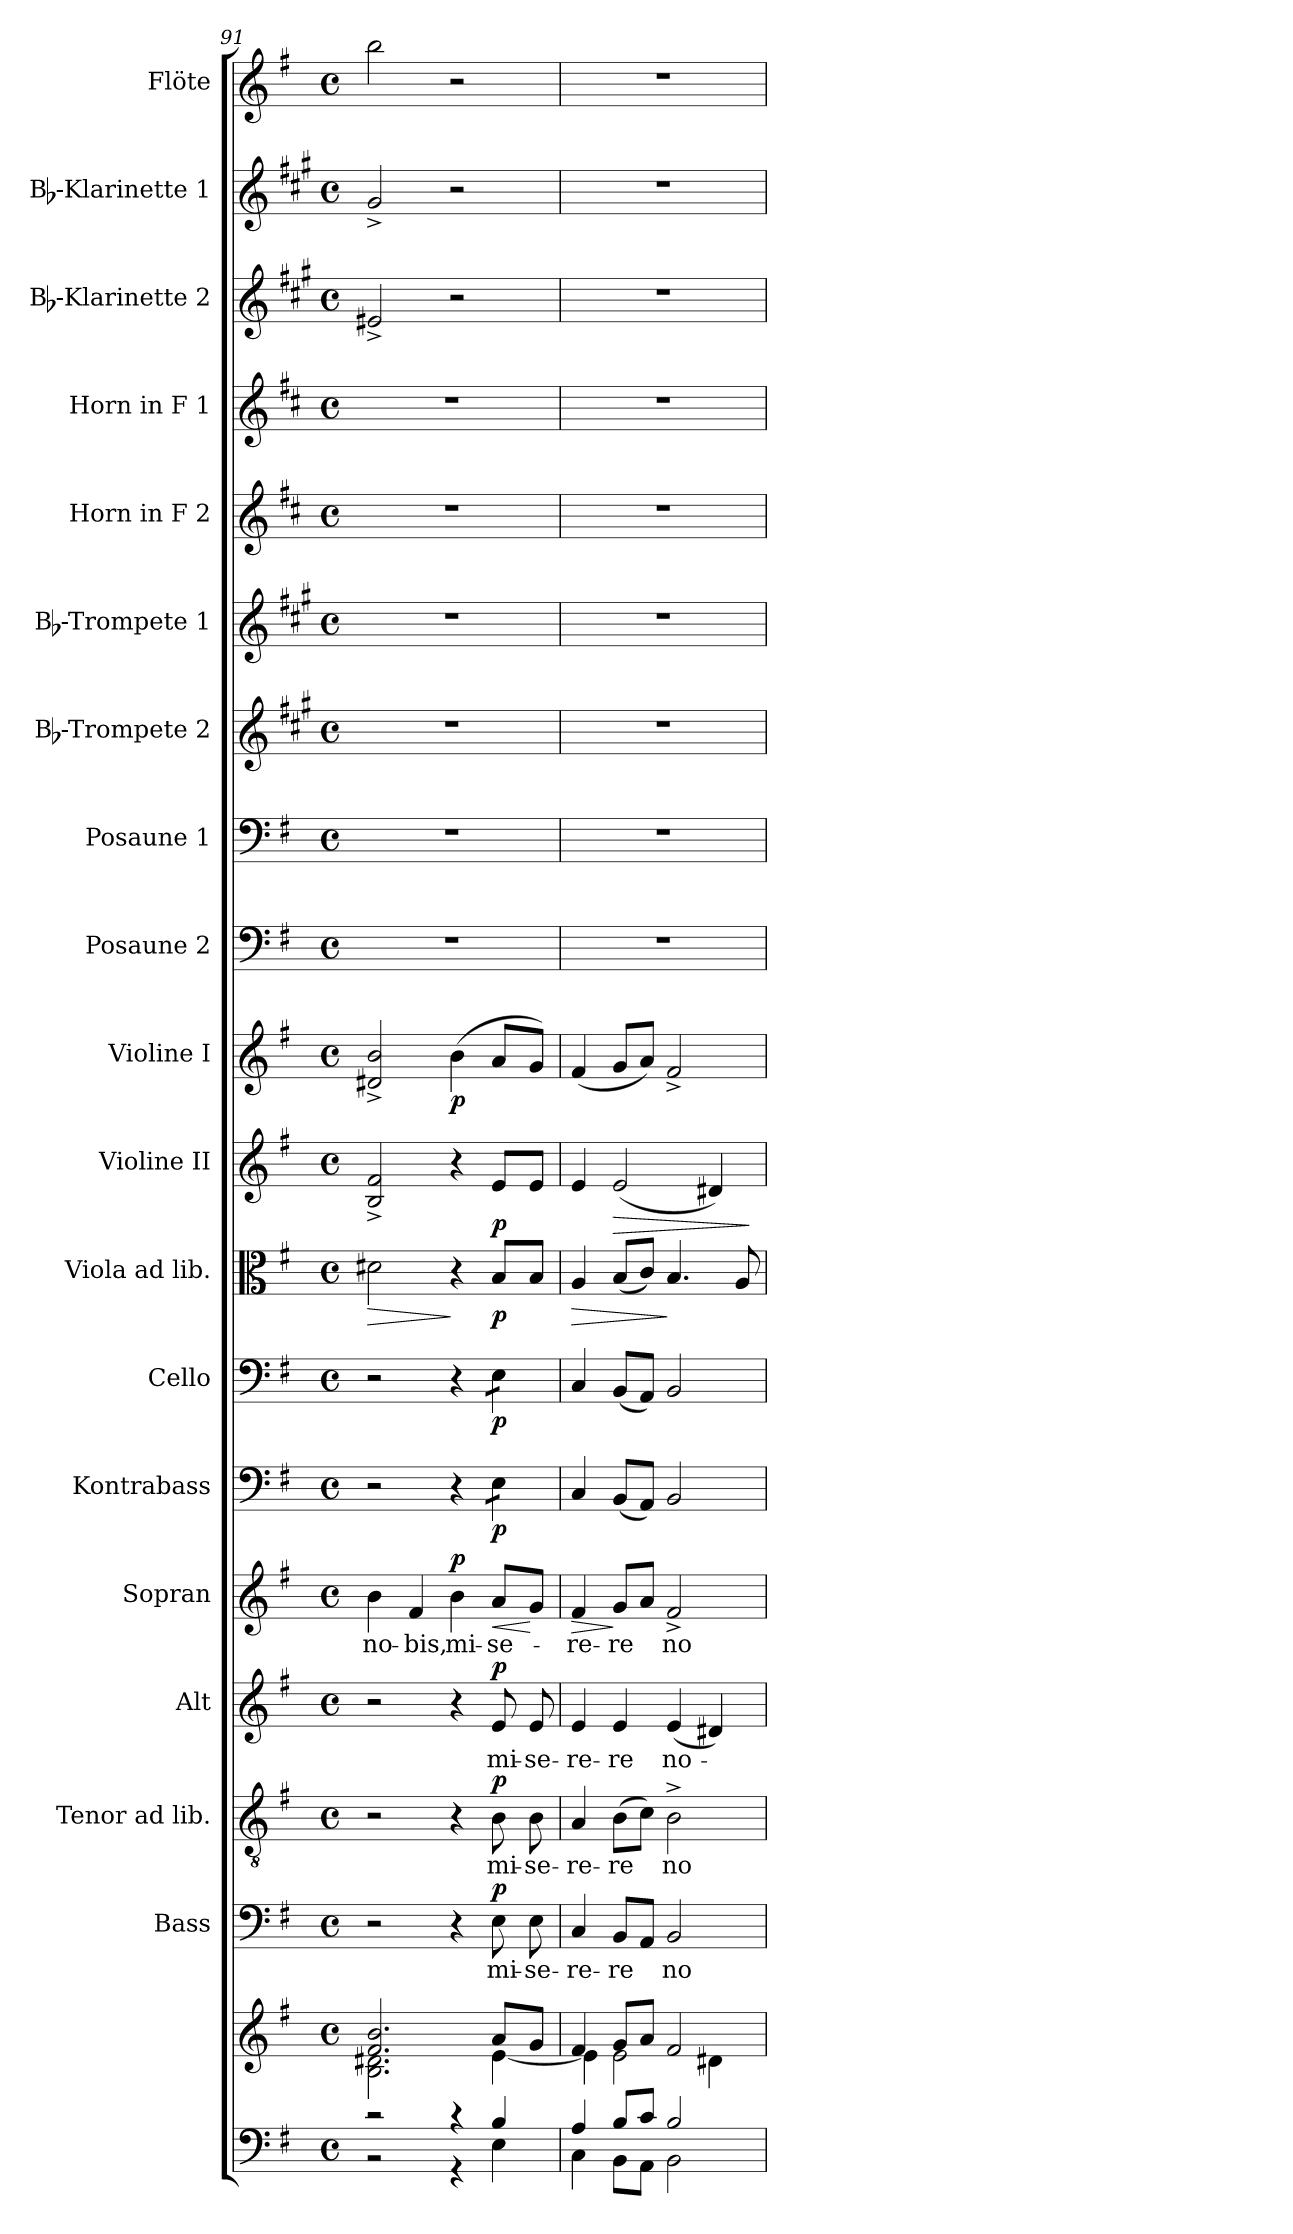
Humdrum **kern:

**kern	**kern	**kern	**text	**dynam	**kern	**text	**dynam	**kern	**text	**dynam	**kern	**text	**dynam	**kern	**dynam	**kern	**dynam	**kern	**dynam	**kern	**dynam	**kern	**dynam	**kern	**kern	**kern	**kern	**kern	**kern	**kern	**kern	**kern
*part19	*part19	*part18	*part18	*part18	*part17	*part17	*part17	*part16	*part16	*part16	*part15	*part15	*part15	*part14	*part14	*part13	*part13	*part12	*part12	*part11	*part11	*part10	*part10	*part9	*part8	*part7	*part6	*part5	*part4	*part3	*part2	*part1
*staff20	*staff19	*staff18	*staff18	*staff18	*staff17	*staff17	*staff17	*staff16	*staff16	*staff16	*staff15	*staff15	*staff15	*staff14	*staff14	*staff13	*staff13	*staff12	*staff12	*staff11	*staff11	*staff10	*staff10	*staff9	*staff8	*staff7	*staff6	*staff5	*staff4	*staff3	*staff2	*staff1
*	*	*I"Bass	*	*	*I"Tenor ad lib.	*	*	*I"Alt	*	*	*I"Sopran	*	*	*I"Kontrabass	*	*I"Cello	*	*I"Viola ad lib.	*	*I"Violine II	*	*I"Violine I	*	*I"Posaune 2	*I"Posaune 1	*I"Bb-Trompete 2	*I"Bb-Trompete 1	*I"Horn in F 2	*I"Horn in F 1	*I"Bb-Klarinette 2	*I"Bb-Klarinette 1	*I"Flöte
*	*	*I'B.	*	*	*I'T.	*	*	*I'A.	*	*	*I'S.	*	*	*I'Kb.	*	*	*	*I'Vla.	*	*I'Vl. II	*	*I'Vl. I	*	*I'Pos. 2	*I'Pos. 1	*I'Bb Trp. 2	*I'Bb Trp. 1	*	*	*I'Bb Kl. 2	*I'Bb Kl. 1	*I'Fl.
*clefF4	*clefG2	*clefF4	*	*	*clefGv2	*	*	*clefG2	*	*	*clefG2	*	*	*clefF4	*	*clefF4	*	*clefC3	*	*clefG2	*	*clefG2	*	*clefF4	*clefF4	*clefG2	*clefG2	*clefG2	*clefG2	*clefG2	*clefG2	*clefG2
*	*	*	*	*	*	*	*	*	*	*	*	*	*	*ITrd7c12	*	*	*	*	*	*	*	*	*	*	*	*ITrd1c2	*ITrd1c2	*ITrd4c7	*ITrd4c7	*ITrd1c2	*ITrd1c2	*
*k[f#]	*k[f#]	*k[f#]	*	*	*k[f#]	*	*	*k[f#]	*	*	*k[f#]	*	*	*k[f#]	*	*k[f#]	*	*k[f#]	*	*k[f#]	*	*k[f#]	*	*k[f#]	*k[f#]	*k[f#]	*k[f#]	*k[f#]	*k[f#]	*k[f#]	*k[f#]	*k[f#]
*G:	*G:	*G:	*	*	*G:	*	*	*G:	*	*	*G:	*	*	*G:	*	*G:	*	*G:	*	*G:	*	*G:	*	*G:	*G:	*G:	*G:	*G:	*G:	*G:	*G:	*G:
*M4/4	*M4/4	*M4/4	*	*	*M4/4	*	*	*M4/4	*	*	*M4/4	*	*	*M4/4	*	*M4/4	*	*M4/4	*	*M4/4	*	*M4/4	*	*M4/4	*M4/4	*M4/4	*M4/4	*M4/4	*M4/4	*M4/4	*M4/4	*M4/4
*met(c)	*met(c)	*met(c)	*	*	*met(c)	*	*	*met(c)	*	*	*met(c)	*	*	*met(c)	*	*met(c)	*	*met(c)	*	*met(c)	*	*met(c)	*	*met(c)	*met(c)	*met(c)	*met(c)	*met(c)	*met(c)	*met(c)	*met(c)	*met(c)
=91	=91	=91	=91	=91	=91	=91	=91	=91	=91	=91	=91	=91	=91	=91	=91	=91	=91	=91	=91	=91	=91	=91	=91	=91	=91	=91	=91	=91	=91	=91	=91	=91
*^	*^	*	*	*	*	*	*	*	*	*	*	*	*	*	*	*	*	*	*	*	*	*	*	*	*	*	*	*	*	*	*	*
!	!	!	!	!	!	!	!	!	!	!	!	!	!	!LO:LY:b	!	!	!	!	!	!	!LO:HP:b	!	!	!	!	!	!	!	!	!	!	!	!	!
2r	2r	2.f#/ 2.b/	2.B\ 2.d#X\	2r	.	.	2r	.	.	2r	.	.	4b\	no-	.	2r	.	2r	.	2d#X\	>	2B/^< 2f#/^<	.	2d#X/^< 2b/^<	.	1r	1r	1r	1r	1r	1r	2d#X^</	2f#^</	2bb\
!	!	!	!	!	!	!	!	!	!	!	!	!	!	!LO:LY:b	!	!	!	!	!	!	!	!	!	!	!	!	!	!	!	!	!	!	!	!
.	.	.	.	.	.	.	.	.	.	.	.	.	4f#/	-bis,	.	.	.	.	.	.	.	.	.	.	.	.	.	.	.	.	.	.	.	.
!	!	!	!	!	!	!	!	!	!	!	!	!	!	!LO:LY:b	!LO:DY:a	!	!	!	!	!	!	!	!	!	!LO:DY:b	!	!	!	!	!	!	!	!	!
4r	4r	.	.	4r	.	.	4r	.	.	4r	.	.	4b\	mi-	p	4r	.	4r	.	4r	]	4r	.	(>4b\	p	.	.	.	.	.	.	2r	2r	2r
!	!	!	!	!	!LO:LY:b	!LO:DY:a	!	!LO:LY:b	!LO:DY:a	!	!LO:LY:b	!LO:DY:a	!	!LO:LY:b	!LO:HP:b	!	!LO:DY:b	!	!LO:DY:b	!	!LO:DY:b	!	!LO:DY:b	!	!	!	!	!	!	!	!	!	!	!
*	*	*	*	*	*	*	*	*	*	*	*	*	*	*	*	*tremolo	*	*	*	*	*	*	*	*	*	*	*	*	*	*	*	*	*	*
*	*	*	*	*	*	*	*	*	*	*	*	*	*	*	*	*	*	*tremolo	*	*	*	*	*	*	*	*	*	*	*	*	*	*	*	*
4B/	4E\	8a/L	[<4e\	8E\	mi-	p	8B\	mi-	p	8e/	mi-	p	8a/L	-se-	<	8EE\L	p	8E\L	p	8B/L	p	8e/L	p	8a/L	.	.	.	.	.	.	.	.	.	.
!	!	!	!	!	!LO:LY:b	!	!	!LO:LY:b	!	!	!LO:LY:b	!	!	!	!	!	!	!	!	!	!	!	!	!	!	!	!	!	!	!	!	!	!	!
.	.	8g/J	.	8E\	-se-	.	8B\	-se-	.	8e/	-se-	.	8g/J	.	[	8EE\J	.	8E\J	.	8B/J	.	8e/J	.	8g/J)	.	.	.	.	.	.	.	.	.	.
*	*	*	*	*	*	*	*	*	*	*	*	*	*	*	*	*	*	*Xtremolo	*	*	*	*	*	*	*	*	*	*	*	*	*	*	*	*
*	*	*	*	*	*	*	*	*	*	*	*	*	*	*	*	*Xtremolo	*	*	*	*	*	*	*	*	*	*	*	*	*	*	*	*	*	*
=92	=92	=92	=92	=92	=92	=92	=92	=92	=92	=92	=92	=92	=92	=92	=92	=92	=92	=92	=92	=92	=92	=92	=92	=92	=92	=92	=92	=92	=92	=92	=92	=92	=92	=92
!	!	!	!	!	!LO:LY:b	!	!	!LO:LY:b	!	!	!LO:LY:b	!	!	!LO:LY:b	!LO:HP:b	!	!	!	!	!	!LO:HP:b	!	!	!	!	!	!	!	!	!	!	!	!	!
4A/	4C\	4f#/	4e\]	4C/	-re-	.	4A/	-re-	.	4e/	-re-	.	4f#/	-re-	>	4CC/	.	4C/	.	4A/	>	4e/	.	(<4f#/	.	1r	1r	1r	1r	1r	1r	1r	1r	1r
!	!	!	!	!	!LO:LY:b	!	!	!LO:LY:b	!	!	!LO:LY:b	!	!	!LO:LY:b	!	!	!	!	!	!	!	!	!LO:HP:b	!	!	!	!	!	!	!	!	!	!	!
8B/L	8BB\L	8g/L	2e\	8BB/L	-re	.	(>8B\L	-re	.	4e/	-re	.	8g/L	-re	]	(<8BBB/L	.	(<8BB/L	.	(<8B/L	.	(<2e/	>	8g/L	.	.	.	.	.	.	.	.	.	.
8c/J	8AA\J	8a/J	.	8AA/J	.	.	8c\J)	.	.	.	.	.	8a/J	.	.	8AAA/J)	.	8AA/J)	.	8c/J)	.	.	.	8a/J)	.	.	.	.	.	.	.	.	.	.
!	!	!	!	!	!LO:LY:b	!	!	!LO:LY:b	!	!	!LO:LY:b	!	!	!LO:LY:b	!	!	!	!	!	!	!	!	!	!	!	!	!	!	!	!	!	!	!	!
2B/	2BB\	2f#/	.	2BB/	no-	.	2B^>\	no-	.	(<4e/	no-	.	2f#^>/	no-	.	2BBB/	.	2BB/	.	4.B/	]	.	.	2f#^</	.	.	.	.	.	.	.	.	.	.
.	.	.	4d#X\	.	.	.	.	.	.	4d#X/)	.	.	.	.	.	.	.	.	.	.	.	4d#X/)	.	.	.	.	.	.	.	.	.	.	.	.
.	.	.	.	.	.	.	.	.	.	.	.	.	.	.	.	.	.	.	.	8A/	.	.	.	.	.	.	.	.	.	.	.	.	.	.
*v	*v	*	*	*	*	*	*	*	*	*	*	*	*	*	*	*	*	*	*	*	*	*	*	*	*	*	*	*	*	*	*	*	*	*
*	*v	*v	*	*	*	*	*	*	*	*	*	*	*	*	*	*	*	*	*	*	*	*	*	*	*	*	*	*	*	*	*	*	*
.	.	.	.	.	.	.	.	.	.	.	.	.	.	.	.	.	.	.	.	.	]	.	.	.	.	.	.	.	.	.	.	.
=	=	=	=	=	=	=	=	=	=	=	=	=	=	=	=	=	=	=	=	=	=	=	=	=	=	=	=	=	=	=	=	=
*-	*-	*-	*-	*-	*-	*-	*-	*-	*-	*-	*-	*-	*-	*-	*-	*-	*-	*-	*-	*-	*-	*-	*-	*-	*-	*-	*-	*-	*-	*-	*-	*-
